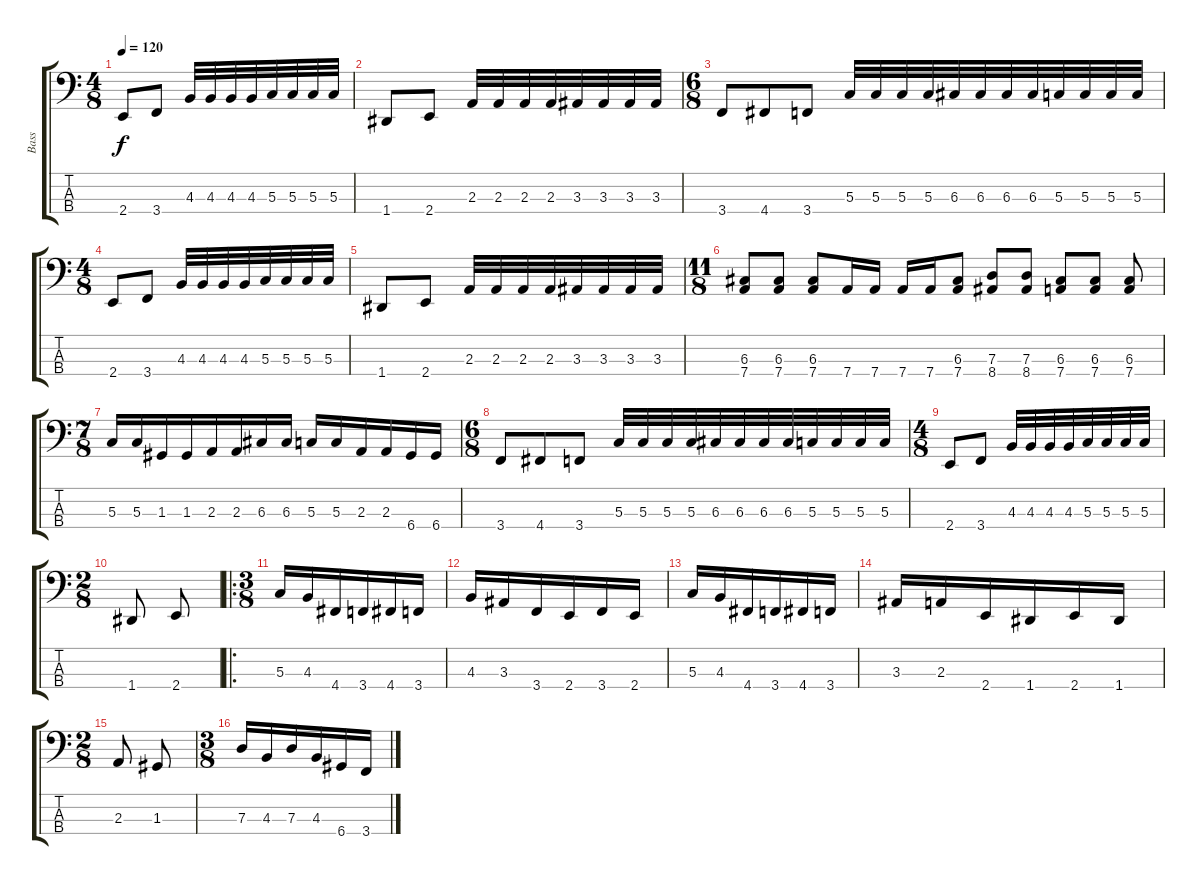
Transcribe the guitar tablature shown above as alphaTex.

\track ("Bass" "Bass") {instrument electricbassfinger}
\staff {score tabs}
\tuning (F2 C2 G1 D1) {hide}
\ts (4 8)
\tempo 120
\clef f4
\ks c
2.4.8{dy f} 3.4.8 4.3.32 4.3.32 4.3.32 4.3.32 5.3.32 5.3.32 5.3.32 5.3.32 |
1.4.8 2.4.8 2.3.32 2.3.32 2.3.32 2.3.32 3.3.32 3.3.32 3.3.32 3.3.32 |
\ts (6 8)
3.4.8 4.4.8 3.4.8 5.3.32 5.3.32 5.3.32 5.3.32 6.3.32 6.3.32 6.3.32 6.3.32 5.3.32 5.3.32 5.3.32 5.3.32 |
\ts (4 8)
2.4.8 3.4.8 4.3.32 4.3.32 4.3.32 4.3.32 5.3.32 5.3.32 5.3.32 5.3.32 |
1.4.8 2.4.8 2.3.32 2.3.32 2.3.32 2.3.32 3.3.32 3.3.32 3.3.32 3.3.32 |
\ts (11 8)
(6.3 7.4).8 (6.3 7.4).8 (6.3 7.4).8 7.4.16 7.4.16 7.4.16 7.4.16 (6.3 7.4).8 (7.3 8.4).8 (7.3 8.4).8 (6.3 7.4).8 (6.3 7.4).8 (6.3 7.4).8 |
\ts (7 8)
5.3.16 5.3.16 1.3.16 1.3.16 2.3.16 2.3.16 6.3.16 6.3.16 5.3.16 5.3.16 2.3.16 2.3.16 6.4.16 6.4.16 |
\ts (6 8)
3.4.8 4.4.8 3.4.8 5.3.32 5.3.32 5.3.32 5.3.32 6.3.32 6.3.32 6.3.32 6.3.32 5.3.32 5.3.32 5.3.32 5.3.32 |
\ts (4 8)
2.4.8 3.4.8 4.3.32 4.3.32 4.3.32 4.3.32 5.3.32 5.3.32 5.3.32 5.3.32 |
\ts (2 8)
1.4.8 2.4.8 |
\ro
\ts (3 8)
5.3.16 4.3.16 4.4.16 3.4.16 4.4.16 3.4.16 |
4.3.16 3.3.16 3.4.16 2.4.16 3.4.16 2.4.16 |
5.3.16 4.3.16 4.4.16 3.4.16 4.4.16 3.4.16 |
3.3.16 2.3.16 2.4.16 1.4.16 2.4.16 1.4.16 |
\ts (2 8)
2.3.8 1.3.8 |
\ts (3 8)
7.3.16 4.3.16 7.3.16 4.3.16 6.4.16 3.4.16
